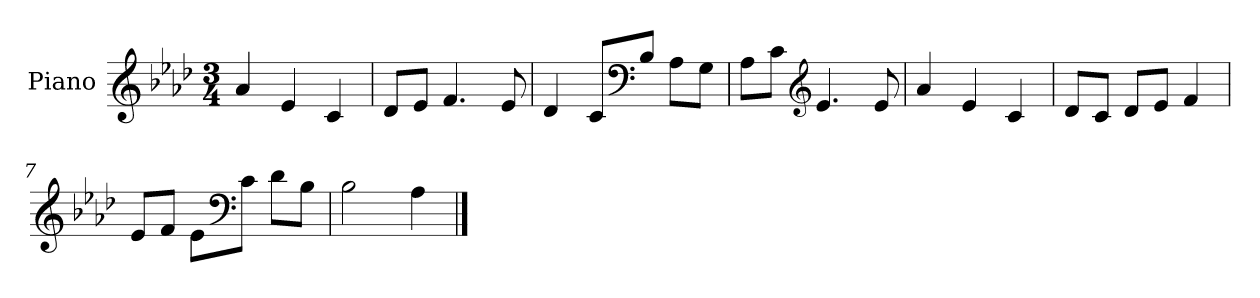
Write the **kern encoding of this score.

**kern
*part1
*staff1
*I"Piano
*I'Pno.
*clefG2
*k[b-e-a-d-]
*M3/4
*MM120
=1
4a-/
4e-/
4c/
=2
8d-/L
8e-/J
4.f/
8e-/
=3
4d-/
8c/L
*clefF4
8B-/J
8A-\L
8G\J
=4
8A-\L
8c\J
*clefG2
4.e-/
8e-/
=5
4a-/
4e-/
4c/
=6
8d-/L
8c/J
8d-/L
8e-/J
4f/
=7
8e-/L
8f/J
8e-\L
*clefF4
8c\J
8d-\L
8B-\J
=8
2B-\
4A-\
==
*-
